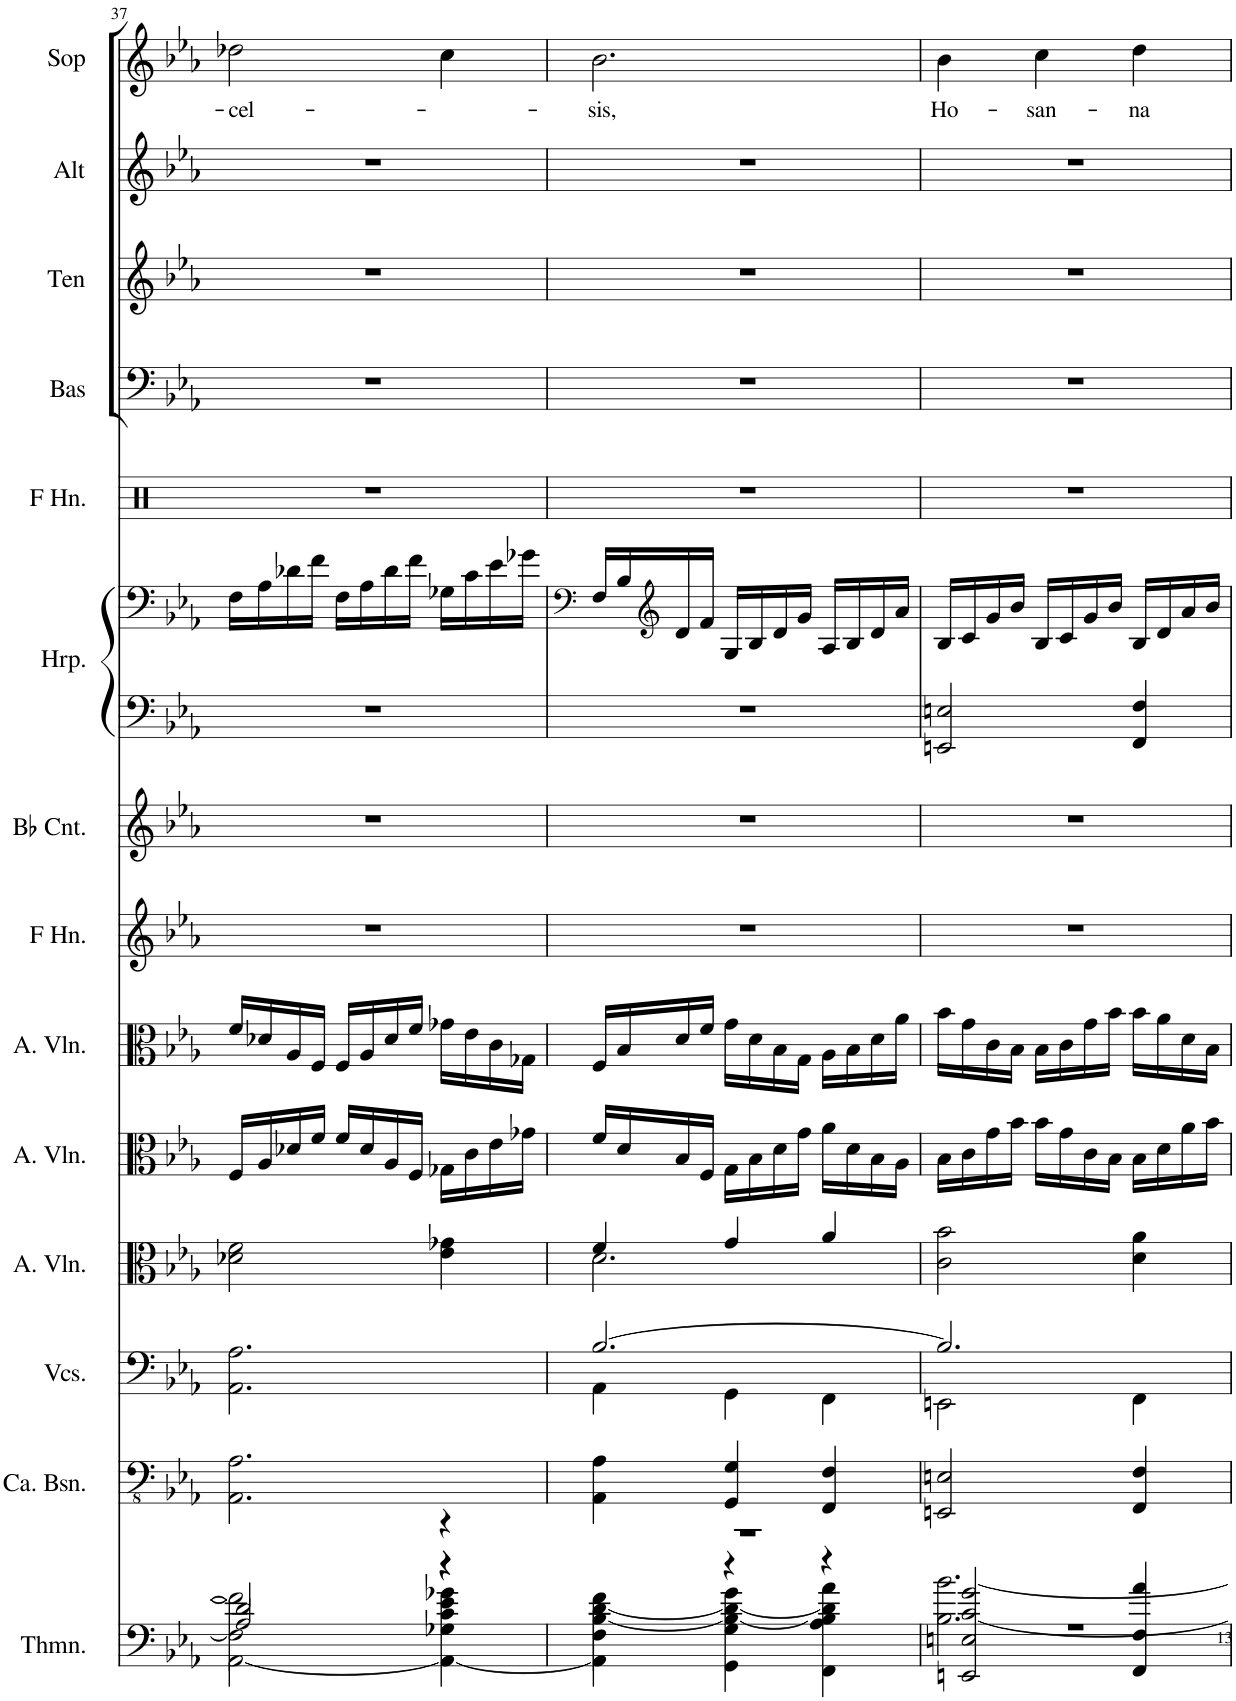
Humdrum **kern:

**kern	**kern	**kern	**kern	**kern	**kern	**kern	**kern	**kern	**kern	**kern	**kern	**kern	**kern	**kern	**text
*part14	*part13	*part12	*part11	*part10	*part9	*part8	*part7	*part6	*part6	*part5	*part4	*part3	*part2	*part1	*part1
*staff15	*staff14	*staff13	*staff12	*staff11	*staff10	*staff9	*staff8	*staff7	*staff6	*staff5	*staff4	*staff3	*staff2	*staff1	*staff1
*I"Theremin, Organ	*I"Contrabassen	*I"Cello II	*I"Cello I	*I"Altviolen	*I"Altviolen	*I"Hoorn in F	*I"Cornet in Bb	*I"Harp, Harp	*	*I"Hoorn in F,	*I"Bas	*I"Ten	*I"Alt	*I"Sop	*
*I'Thmn.	*I'Ca. Bsn.	*	*	*I'A. Vln.	*I'A. Vln.	*	*	*I'Hrp.	*	*	*I'Bas	*I'Ten	*I'Alt	*I'Sop	*
!!LO:PB:g=z
*clefF4	*clefFv4	*clefF4	*clefC3	*clefC3	*clefC3	*clefG2	*clefG2	*clefF4	*clefF4	*clefX	*clefF4	*clefG2	*clefG2	*clefG2	*
*	*	*	*	*	*	*Trd4c7	*Trd1c2	*	*	*Trd4c7	*	*Trd1c2	*Trd1c2	*	*
*k[b-e-a-]	*k[b-e-a-]	*k[b-e-a-]	*k[b-e-a-]	*k[b-e-a-]	*k[b-e-a-]	*k[b-e-a-]	*k[b-e-a-]	*k[b-e-a-]	*k[b-e-a-]	*k[b-e-a-]	*k[b-e-a-]	*k[b-e-a-]	*k[b-e-a-]	*k[b-e-a-]	*
*M3/4	*M3/4	*M3/4	*M3/4	*M3/4	*M3/4	*M3/4	*M3/4	*M3/4	*M3/4	*M3/4	*M3/4	*M3/4	*M3/4	*M3/4	*
=37	=37	=37	=37	=37	=37	=37	=37	=37	=37	=37	=37	=37	=37	=37	=37
*^	*	*	*	*	*	*	*	*	*	*	*	*	*	*	*
*	*^	*	*	*	*	*	*	*	*	*	*	*	*	*	*	*
*	*	*^	*	*	*	*	*	*	*	*	*	*	*	*	*	*	*
!	!	!	!	!	!	!	!	!	!	!	!	!	!	!	!	!	!	!LO:LY:b
2d-/]	2F\] 2f\]	2A-/	[2AA-\	2.AAA-\ 2.AA-\	2.AA-\ 2.A-\	2d-X\ 2f\	16F/LL	16f/LL	2.r	2.r	2.r	16F\LL	2.r	2.r	2.r	2.r	2dd-X\	-cel-
.	.	.	.	.	.	.	16A-/	16d-X/	.	.	.	16A-\	.	.	.	.	.	.
.	.	.	.	.	.	.	16d-X/	16A-/	.	.	.	16d-X\	.	.	.	.	.	.
.	.	.	.	.	.	.	16f/JJ	16F/JJ	.	.	.	16f\JJ	.	.	.	.	.	.
.	.	.	.	.	.	.	16f/LL	16F/LL	.	.	.	16F\LL	.	.	.	.	.	.
.	.	.	.	.	.	.	16d-/	16A-/	.	.	.	16A-\	.	.	.	.	.	.
.	.	.	.	.	.	.	16A-/	16d-/	.	.	.	16d-\	.	.	.	.	.	.
.	.	.	.	.	.	.	16F/JJ	16f/JJ	.	.	.	16f\JJ	.	.	.	.	.	.
4r	4r	4r	4AA-\_ 4G-X\ 4c\ 4e-\ 4g-X\	.	.	4e-\ 4g-X\	16G-X\LL	16g-X\LL	.	.	.	16G-X\LL	.	.	.	.	4cc\	.
.	.	.	.	.	.	.	16c\	16e-\	.	.	.	16c\	.	.	.	.	.	.
.	.	.	.	.	.	.	16e-\	16c\	.	.	.	16e-\	.	.	.	.	.	.
.	.	.	.	.	.	.	16g-X\JJ	16G-X\JJ	.	.	.	16g-X\JJ	.	.	.	.	.	.
*v	*v	*v	*v	*	*	*	*	*	*	*	*	*	*	*	*	*	*	*
=38	=38	=38	=38	=38	=38	=38	=38	=38	=38	=38	=38	=38	=38	=38	=38
*	*	*	*	*	*	*	*	*	*clefF4	*	*	*	*	*	*
*^	*	*^	*^	*	*	*	*	*	*	*	*	*	*	*	*
*	*^	*	*	*	*	*	*	*	*	*	*	*	*	*	*	*	*	*
!	!	!	!	!	!	!	!	!	!	!	!	!	!	!	!	!	!	!	!LO:LY:b
2.r	4F\ 4f\	4AA-\] [4B-\ [4d\	4AAA-\ 4AA-\	[2.B-/	4AA-\	4f/	2.d\	16f/LL	16F/LL	2.r	2.r	2.r	16F/LL	2.r	2.r	2.r	2.r	2.b-\	-sis,
.	.	.	.	.	.	.	.	16d/	16B-/	.	.	.	16B-/	.	.	.	.	.	.
*	*	*	*	*	*	*	*	*	*	*	*	*	*clefG2	*	*	*	*	*	*
.	.	.	.	.	.	.	.	16B-/	16d/	.	.	.	16d/	.	.	.	.	.	.
.	.	.	.	.	.	.	.	16F/JJ	16f/JJ	.	.	.	16f/JJ	.	.	.	.	.	.
.	4r	4GG\ 4G\ 4B-\_ 4d\_ 4g\	4GGG/ 4GG/	.	4GG\	4g/	.	16G\LL	16g\LL	.	.	.	16G/LL	.	.	.	.	.	.
.	.	.	.	.	.	.	.	16B-\	16d\	.	.	.	16B-/	.	.	.	.	.	.
.	.	.	.	.	.	.	.	16d\	16B-\	.	.	.	16d/	.	.	.	.	.	.
.	.	.	.	.	.	.	.	16g\JJ	16G\JJ	.	.	.	16g/JJ	.	.	.	.	.	.
.	4r	4FF\ 4A-\ 4B-\] 4d\] 4a-\	4FFF/ 4FF/	.	4FF\	4a-/	.	16a-\LL	16A-\LL	.	.	.	16A-/LL	.	.	.	.	.	.
.	.	.	.	.	.	.	.	16d\	16B-\	.	.	.	16B-/	.	.	.	.	.	.
.	.	.	.	.	.	.	.	16B-\	16d\	.	.	.	16d/	.	.	.	.	.	.
.	.	.	.	.	.	.	.	16A-\JJ	16a-\JJ	.	.	.	16a-/JJ	.	.	.	.	.	.
*	*	*	*	*	*	*v	*v	*	*	*	*	*	*	*	*	*	*	*	*
=39	=39	=39	=39	=39	=39	=39	=39	=39	=39	=39	=39	=39	=39	=39	=39	=39	=39	=39
!	!	!	!	!	!	!	!	!	!	!	!	!	!	!	!	!	!	!LO:LY:b
2.r	[2.B-\ [2.b-\	2EEn/ 2En/ 2c/ 2g/	2EEEn/ 2EEn/	2.B-/]	2EEn\	2c\ 2b-\	16B-\LL	16b-\LL	2.r	2.r	2EEn/ 2En/	16B-/LL	2.r	2.r	2.r	2.r	4b-\	Ho-
.	.	.	.	.	.	.	16c\	16g\	.	.	.	16c/	.	.	.	.	.	.
.	.	.	.	.	.	.	16g\	16c\	.	.	.	16g/	.	.	.	.	.	.
.	.	.	.	.	.	.	16b-\JJ	16B-\JJ	.	.	.	16b-/JJ	.	.	.	.	.	.
!	!	!	!	!	!	!	!	!	!	!	!	!	!	!	!	!	!	!LO:LY:b
.	.	.	.	.	.	.	16b-\LL	16B-\LL	.	.	.	16B-/LL	.	.	.	.	4cc\	-san-
.	.	.	.	.	.	.	16g\	16c\	.	.	.	16c/	.	.	.	.	.	.
.	.	.	.	.	.	.	16c\	16g\	.	.	.	16g/	.	.	.	.	.	.
.	.	.	.	.	.	.	16B-\JJ	16b-\JJ	.	.	.	16b-/JJ	.	.	.	.	.	.
!	!	!	!	!	!	!	!	!	!	!	!	!	!	!	!	!	!	!LO:LY:b
.	.	4FF/ 4F/ 4a-/	4FFF/ 4FF/	.	4FF\	4d\ 4a-\	16B-\LL	16b-\LL	.	.	4FF/ 4F/	16B-/LL	.	.	.	.	4dd\	-na
.	.	.	.	.	.	.	16d\	16a-\	.	.	.	16d/	.	.	.	.	.	.
.	.	.	.	.	.	.	16a-\	16d\	.	.	.	16a-/	.	.	.	.	.	.
.	.	.	.	.	.	.	16b-\JJ	16B-\JJ	.	.	.	16b-/JJ	.	.	.	.	.	.
*v	*v	*v	*	*v	*v	*	*	*	*	*	*	*	*	*	*	*	*	*
=	=	=	=	=	=	=	=	=	=	=	=	=	=	=	=
*-	*-	*-	*-	*-	*-	*-	*-	*-	*-	*-	*-	*-	*-	*-	*-
